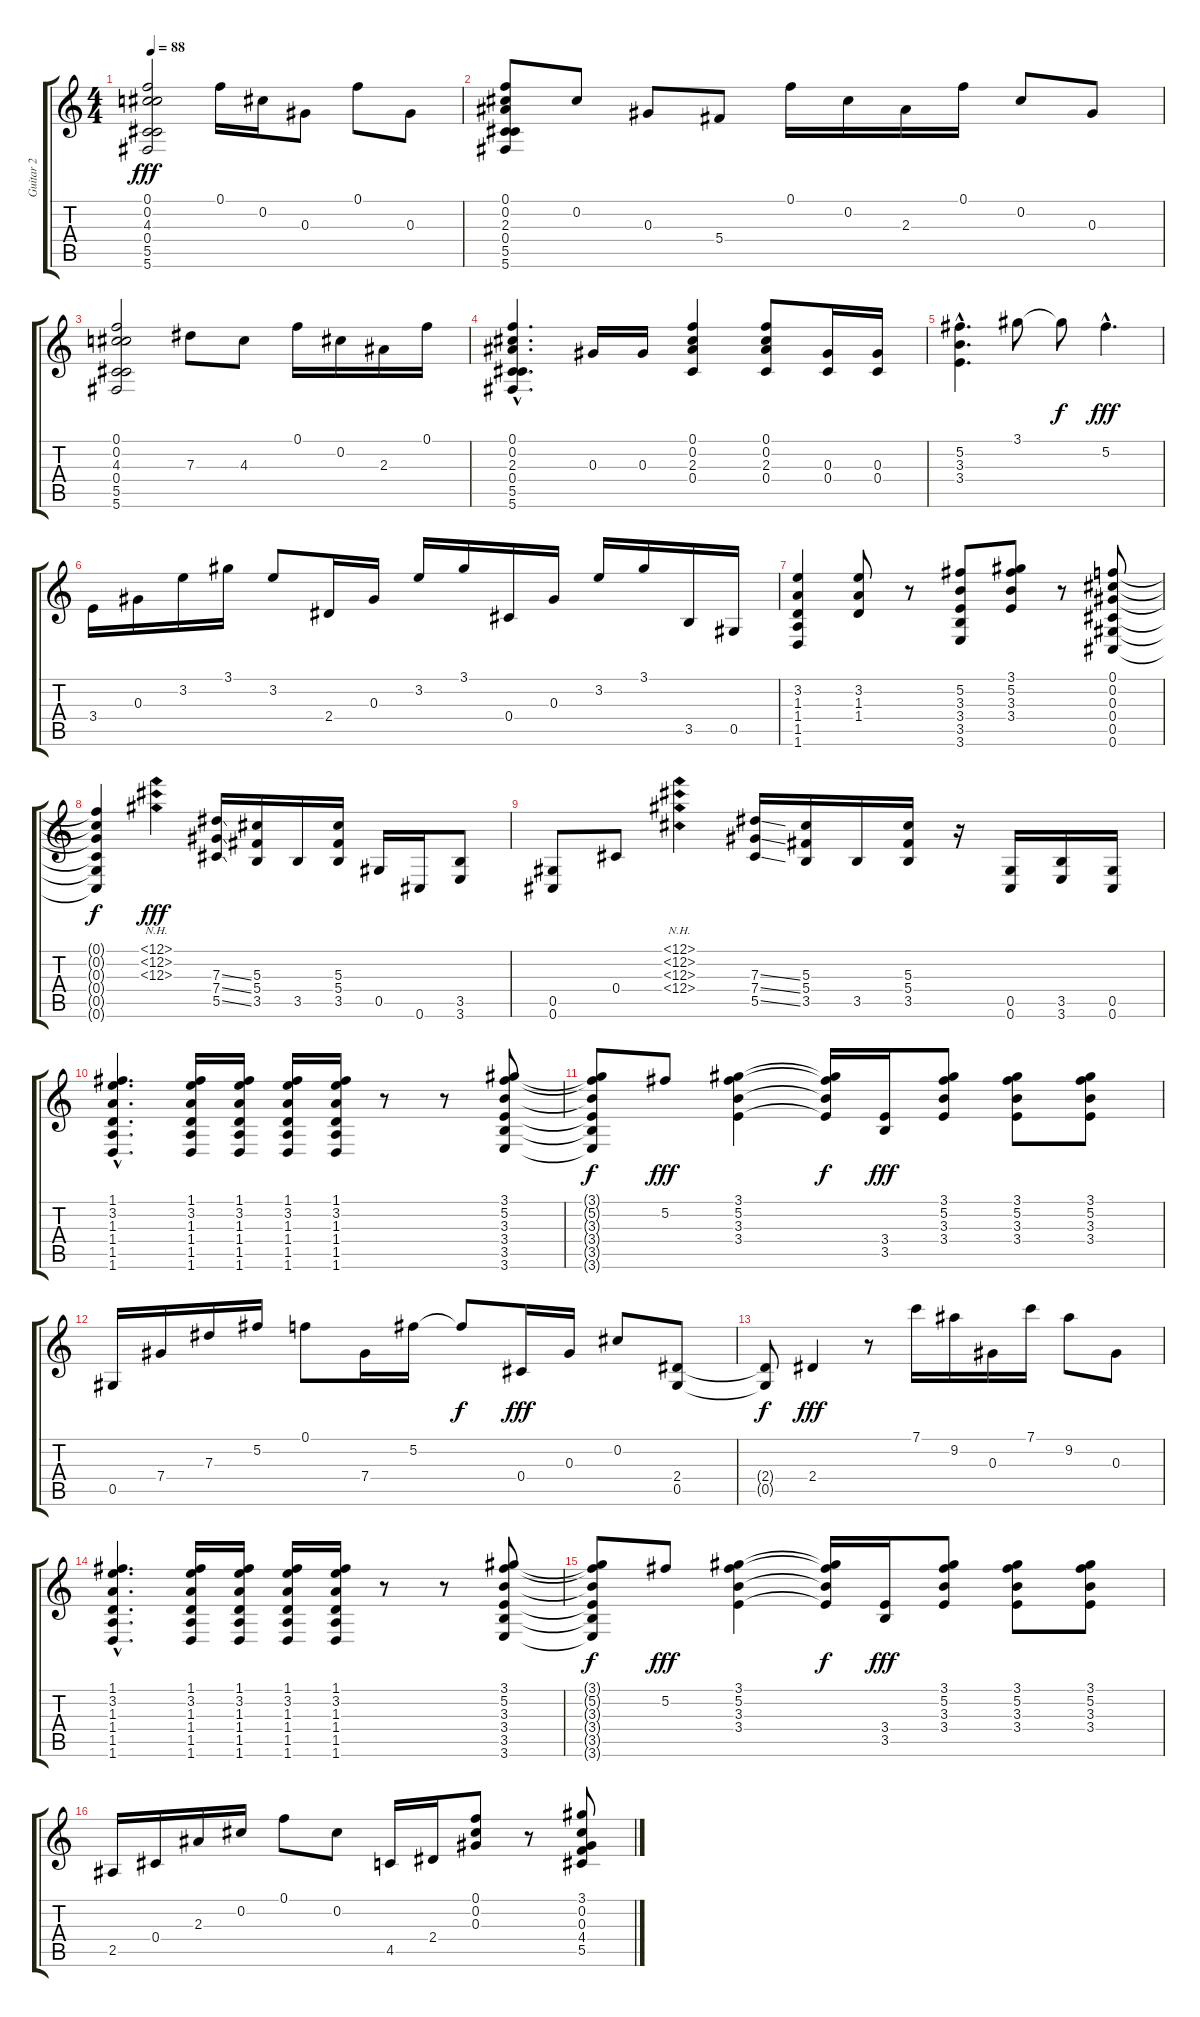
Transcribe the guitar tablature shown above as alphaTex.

\track ("Guitar 2" "Guitar 2") {instrument acousticguitarsteel}
\staff {score tabs}
\tuning (F4 Db4 Ab3 Db3 Ab2 Db2) {hide}
\ts (4 4)
\tempo 88
\clef g2
\ks c
(0.1 0.2 4.3 0.4 5.5 5.6).2{dy fff} 0.1.16 0.2.16 0.3.8 0.1.8 0.3.8 |
(0.1 0.2 2.3 0.4 5.5 5.6).8 0.2.8 0.3.8 5.4.8 0.1.16 0.2.16 2.3.16 0.1.16 0.2.8 0.3.8 |
(0.1 0.2 4.3 0.4 5.5 5.6).2 7.3.8 4.3.8 0.1.16 0.2.16 2.3.16 0.1.16 |
(0.1{hac} 0.2{hac} 2.3{hac} 0.4{hac} 5.5{hac} 5.6{hac}).4{d} 0.3.16 0.3.16 (0.1 0.2 2.3 0.4).4 (0.1 0.2 2.3 0.4).8 (0.3 0.4).16 (0.3 0.4).16 |
(5.2{hac} 3.3{hac} 3.4{hac}).4{d} 3.1.8 3.1{t}.8{dy f} 5.2{hac}.4{d dy fff} |
3.4.16 0.3.16 3.2.16 3.1.16 3.2.8 2.4.16 0.3.16 3.2.16 3.1.16 0.4.16 0.3.16 3.2.16 3.1.16 3.5.16 0.5.16 |
(3.2 1.3 1.4 1.5 1.6).4 (3.2 1.3 1.4).8 r.8 (5.2 3.3 3.4 3.5 3.6).8 (3.1 5.2 3.3 3.4).8 r.8 (0.1 0.2 0.3 0.4 0.5 0.6).8 |
(0.1{t} 0.2{t} 0.3{t} 0.4{t} 0.5{t} 0.6{t}).4{dy f} (12.1{nh} 12.2{nh} 12.3{nh}).4{dy fff} (7.3{ss} 7.4{ss} 5.5{ss}).16 (5.3 5.4 3.5).16 3.5.16 (5.3 5.4 3.5).16 0.5.16 0.6.16 (3.5 3.6).8 |
(0.5 0.6).8 0.4.8 (12.1{nh} 12.2{nh} 12.3{nh} 12.4{nh}).4 (7.3{ss} 7.4{ss} 5.5{ss}).16 (5.3 5.4 3.5).16 3.5.16 (5.3 5.4 3.5).16 r.16 (0.5 0.6).16 (3.5 3.6).16 (0.5 0.6).16 |
(1.1{hac} 3.2{hac} 1.3{hac} 1.4{hac} 1.5{hac} 1.6{hac}).4{d} (1.1 3.2 1.3 1.4 1.5 1.6).16 (1.1 3.2 1.3 1.4 1.5 1.6).16 (1.1 3.2 1.3 1.4 1.5 1.6).16 (1.1 3.2 1.3 1.4 1.5 1.6).16 r.8 r.8 (3.1 5.2 3.3 3.4 3.5 3.6).8 |
(3.1{t} 5.2{t} 3.3{t} 3.4{t} 3.5{t} 3.6{t}).8{dy f} 5.2.8{dy fff} (3.1 5.2 3.3 3.4).4 (3.1{t} 5.2{t} 3.3{t} 3.4{t}).16{dy f} (3.4 3.5).16{dy fff} (3.1 5.2 3.3 3.4).8 (3.1 5.2 3.3 3.4).8 (3.1 5.2 3.3 3.4).8 |
0.5.16 7.4.16 7.3.16 5.2.16 0.1.8 7.4.16 5.2.16 5.2{t}.8{dy f} 0.4.16{dy fff} 0.3.16 0.2.8 (2.4 0.5).8 |
(2.4{t} 0.5{t}).8{dy f} 2.4.4{dy fff} r.8 7.1.16 9.2.16 0.3.16 7.1.16 9.2.8 0.3.8 |
(1.1{hac} 3.2{hac} 1.3{hac} 1.4{hac} 1.5{hac} 1.6{hac}).4{d} (1.1 3.2 1.3 1.4 1.5 1.6).16 (1.1 3.2 1.3 1.4 1.5 1.6).16 (1.1 3.2 1.3 1.4 1.5 1.6).16 (1.1 3.2 1.3 1.4 1.5 1.6).16 r.8 r.8 (3.1 5.2 3.3 3.4 3.5 3.6).8 |
(3.1{t} 5.2{t} 3.3{t} 3.4{t} 3.5{t} 3.6{t}).8{dy f} 5.2.8{dy fff} (3.1 5.2 3.3 3.4).4 (3.1{t} 5.2{t} 3.3{t} 3.4{t}).16{dy f} (3.4 3.5).16{dy fff} (3.1 5.2 3.3 3.4).8 (3.1 5.2 3.3 3.4).8 (3.1 5.2 3.3 3.4).8 |
2.5.16 0.4.16 2.3.16 0.2.16 0.1.8 0.2.8 4.5.16 2.4.16 (0.1 0.2 0.3).8 r.8 (3.1 0.2 0.3 4.4 5.5).8
